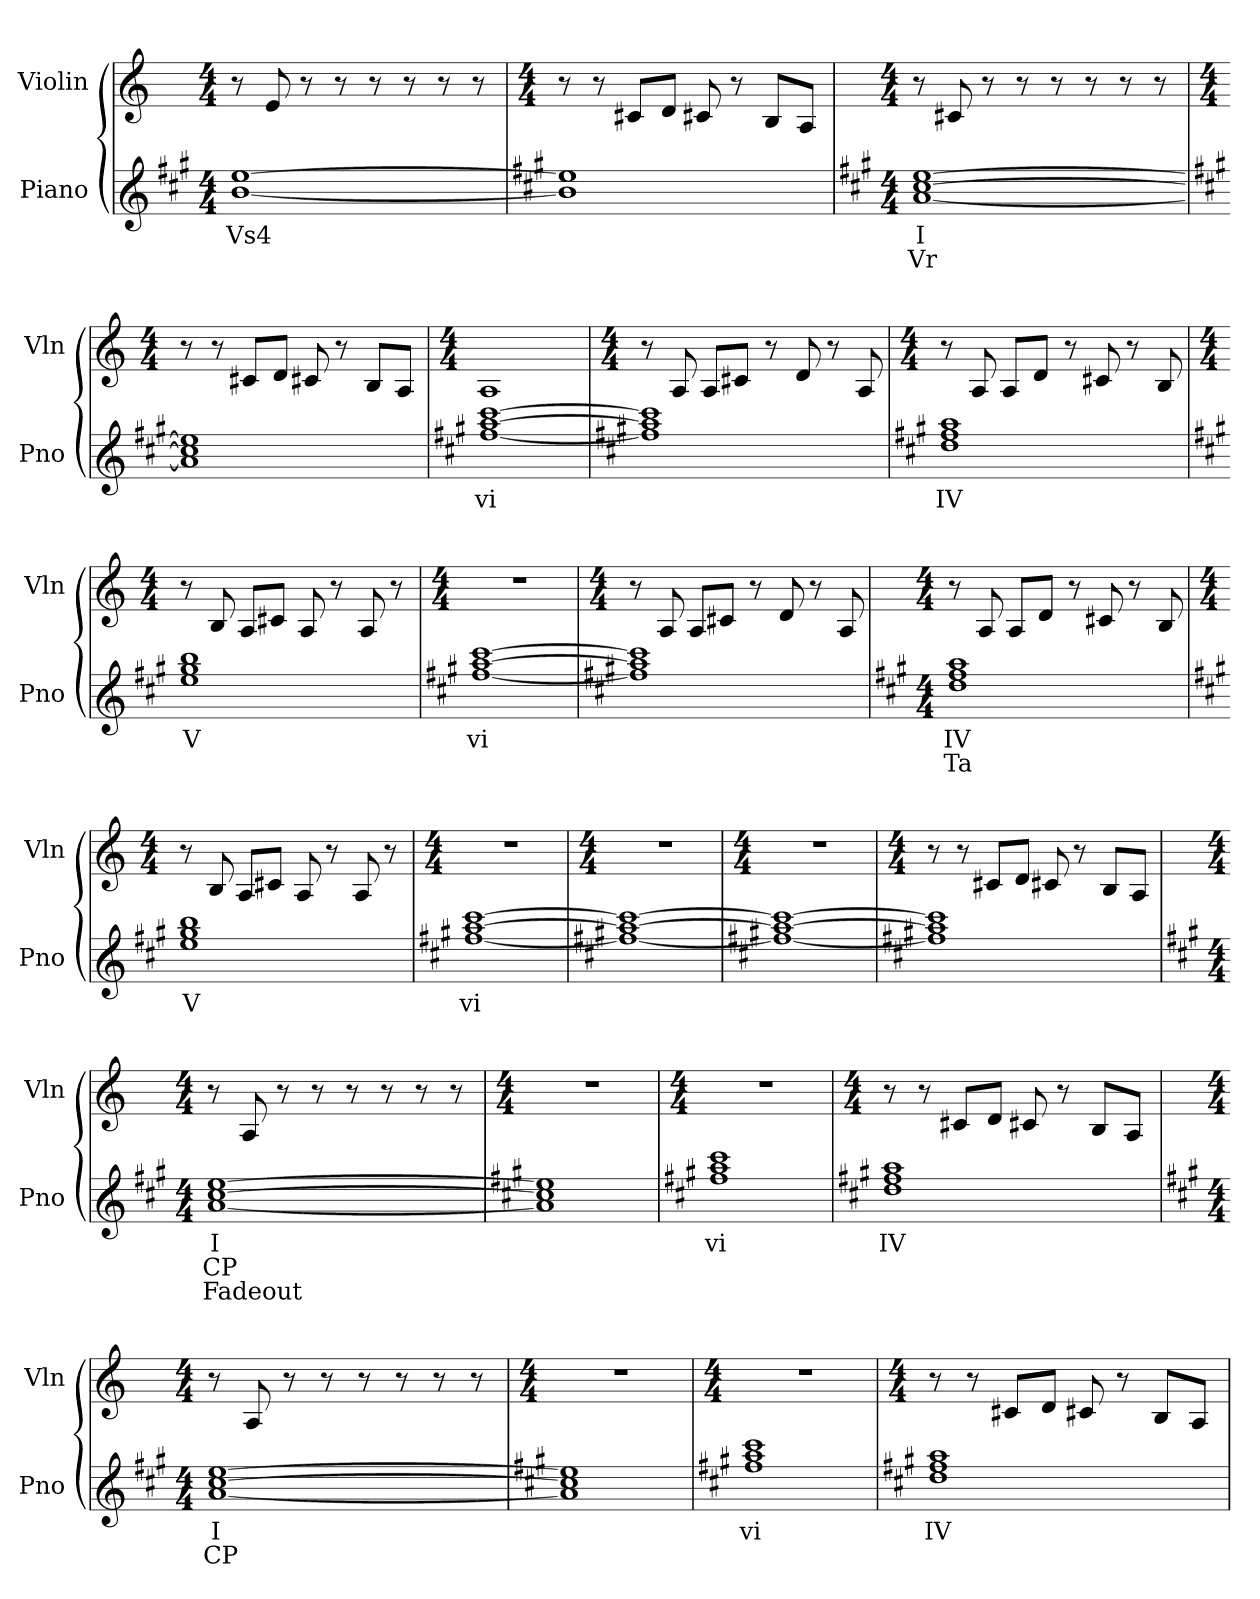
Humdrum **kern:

**kern	**text	**text	**text	**kern
*part2	*part2	*part2	*part2	*part1
*staff2	*staff2	*staff2	*staff2	*staff1
*I"Piano	*	*	*	*I"Violin
*I'Pno	*	*	*	*I'Vln
*k[f#c#g#]	*	*	*	*
*A:	*	*	*	*
*M4/4	*	*	*	*M4/4
=	=	=	=	=
[1b [1ee	Vs4	.	.	8r
.	.	.	.	8e
.	.	.	.	8r
.	.	.	.	8r
.	.	.	.	8r
.	.	.	.	8r
.	.	.	.	8r
.	.	.	.	8r
=	=	=	=	=
*k[f#c#g#]	*	*	*	*
*A:	*	*	*	*
*	*	*	*	*M4/4
1b] 1ee]	.	.	.	8r
.	.	.	.	8r
.	.	.	.	8c#XL
.	.	.	.	8dJ
.	.	.	.	8c#X
.	.	.	.	8r
.	.	.	.	8BL
.	.	.	.	8AJ
=	=	=	=	=
*k[f#c#g#]	*	*	*	*
*A:	*	*	*	*
*M4/4	*	*	*	*M4/4
[1a [1cc# [1ee	I	Vr	.	8r
.	.	.	.	8c#X
.	.	.	.	8r
.	.	.	.	8r
.	.	.	.	8r
.	.	.	.	8r
.	.	.	.	8r
.	.	.	.	8r
=	=	=	=	=
*k[f#c#g#]	*	*	*	*
*A:	*	*	*	*
*	*	*	*	*M4/4
1a] 1cc#] 1ee]	.	.	.	8r
.	.	.	.	8r
.	.	.	.	8c#XL
.	.	.	.	8dJ
.	.	.	.	8c#X
.	.	.	.	8r
.	.	.	.	8BL
.	.	.	.	8AJ
=	=	=	=	=
*k[f#c#g#]	*	*	*	*
*A:	*	*	*	*
*	*	*	*	*M4/4
[1ff# [1aa [1ccc#	vi	.	.	1A
=	=	=	=	=
*k[f#c#g#]	*	*	*	*
*A:	*	*	*	*
*	*	*	*	*M4/4
1ff#] 1aa] 1ccc#]	.	.	.	8r
.	.	.	.	8A
.	.	.	.	8AL
.	.	.	.	8c#XJ
.	.	.	.	8r
.	.	.	.	8d
.	.	.	.	8r
.	.	.	.	8A
=	=	=	=	=
*k[f#c#g#]	*	*	*	*
*A:	*	*	*	*
*	*	*	*	*M4/4
1dd 1ff# 1aa	IV	.	.	8r
.	.	.	.	8A
.	.	.	.	8AL
.	.	.	.	8dJ
.	.	.	.	8r
.	.	.	.	8c#X
.	.	.	.	8r
.	.	.	.	8B
=	=	=	=	=
*k[f#c#g#]	*	*	*	*
*A:	*	*	*	*
*	*	*	*	*M4/4
1ee 1gg# 1bb	V	.	.	8r
.	.	.	.	8B
.	.	.	.	8AL
.	.	.	.	8c#XJ
.	.	.	.	8A
.	.	.	.	8r
.	.	.	.	8A
.	.	.	.	8r
=	=	=	=	=
*k[f#c#g#]	*	*	*	*
*A:	*	*	*	*
*	*	*	*	*M4/4
[1ff# [1aa [1ccc#	vi	.	.	1r
=	=	=	=	=
*k[f#c#g#]	*	*	*	*
*A:	*	*	*	*
*	*	*	*	*M4/4
1ff#] 1aa] 1ccc#]	.	.	.	8r
.	.	.	.	8A
.	.	.	.	8AL
.	.	.	.	8c#XJ
.	.	.	.	8r
.	.	.	.	8d
.	.	.	.	8r
.	.	.	.	8A
=	=	=	=	=
*k[f#c#g#]	*	*	*	*
*A:	*	*	*	*
*M4/4	*	*	*	*M4/4
1dd 1ff# 1aa	IV	Ta	.	8r
.	.	.	.	8A
.	.	.	.	8AL
.	.	.	.	8dJ
.	.	.	.	8r
.	.	.	.	8c#X
.	.	.	.	8r
.	.	.	.	8B
=	=	=	=	=
*k[f#c#g#]	*	*	*	*
*A:	*	*	*	*
*	*	*	*	*M4/4
1ee 1gg# 1bb	V	.	.	8r
.	.	.	.	8B
.	.	.	.	8AL
.	.	.	.	8c#XJ
.	.	.	.	8A
.	.	.	.	8r
.	.	.	.	8A
.	.	.	.	8r
=	=	=	=	=
*k[f#c#g#]	*	*	*	*
*A:	*	*	*	*
*	*	*	*	*M4/4
[1ff# [1aa [1ccc#	vi	.	.	1r
=	=	=	=	=
*k[f#c#g#]	*	*	*	*
*A:	*	*	*	*
*	*	*	*	*M4/4
1ff#_ 1aa_ 1ccc#_	.	.	.	1r
=	=	=	=	=
*k[f#c#g#]	*	*	*	*
*A:	*	*	*	*
*	*	*	*	*M4/4
1ff#_ 1aa_ 1ccc#_	.	.	.	1r
=	=	=	=	=
*k[f#c#g#]	*	*	*	*
*A:	*	*	*	*
*	*	*	*	*M4/4
1ff#] 1aa] 1ccc#]	.	.	.	8r
.	.	.	.	8r
.	.	.	.	8c#XL
.	.	.	.	8dJ
.	.	.	.	8c#X
.	.	.	.	8r
.	.	.	.	8BL
.	.	.	.	8AJ
=	=	=	=	=
*k[f#c#g#]	*	*	*	*
*A:	*	*	*	*
*M4/4	*	*	*	*M4/4
[1a [1cc# [1ee	I	CP	Fadeout	8r
.	.	.	.	8A
.	.	.	.	8r
.	.	.	.	8r
.	.	.	.	8r
.	.	.	.	8r
.	.	.	.	8r
.	.	.	.	8r
=	=	=	=	=
*k[f#c#g#]	*	*	*	*
*A:	*	*	*	*
*	*	*	*	*M4/4
1a] 1cc#] 1ee]	.	.	.	1r
=	=	=	=	=
*k[f#c#g#]	*	*	*	*
*A:	*	*	*	*
*	*	*	*	*M4/4
1ff# 1aa 1ccc#	vi	.	.	1r
=	=	=	=	=
*k[f#c#g#]	*	*	*	*
*A:	*	*	*	*
*	*	*	*	*M4/4
1dd 1ff# 1aa	IV	.	.	8r
.	.	.	.	8r
.	.	.	.	8c#XL
.	.	.	.	8dJ
.	.	.	.	8c#X
.	.	.	.	8r
.	.	.	.	8BL
.	.	.	.	8AJ
=	=	=	=	=
*k[f#c#g#]	*	*	*	*
*A:	*	*	*	*
*M4/4	*	*	*	*M4/4
[1a [1cc# [1ee	I	CP	.	8r
.	.	.	.	8A
.	.	.	.	8r
.	.	.	.	8r
.	.	.	.	8r
.	.	.	.	8r
.	.	.	.	8r
.	.	.	.	8r
=	=	=	=	=
*k[f#c#g#]	*	*	*	*
*A:	*	*	*	*
*	*	*	*	*M4/4
1a] 1cc#] 1ee]	.	.	.	1r
=	=	=	=	=
*k[f#c#g#]	*	*	*	*
*A:	*	*	*	*
*	*	*	*	*M4/4
1ff# 1aa 1ccc#	vi	.	.	1r
=	=	=	=	=
*k[f#c#g#]	*	*	*	*
*A:	*	*	*	*
*	*	*	*	*M4/4
1dd 1ff# 1aa	IV	.	.	8r
.	.	.	.	8r
.	.	.	.	8c#XL
.	.	.	.	8dJ
.	.	.	.	8c#X
.	.	.	.	8r
.	.	.	.	8BL
.	.	.	.	8AJ
=	=	=	=	=
*-	*-	*-	*-	*-
